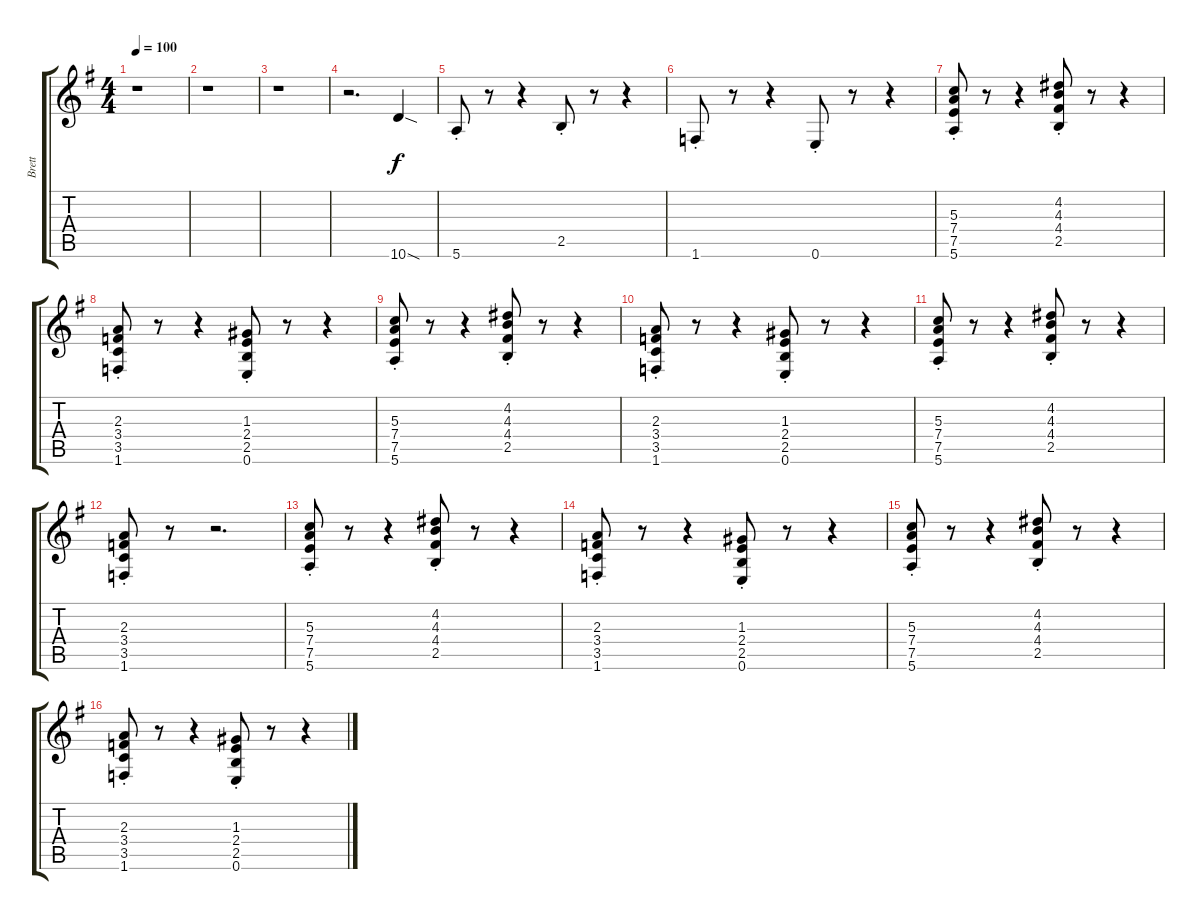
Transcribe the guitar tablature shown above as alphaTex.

\track ("Brett" "Brett") {instrument acousticguitarsteel}
\staff {score tabs}
\tuning (E4 B3 G3 D3 A2 E2) {hide}
\ts (4 4)
\tempo 100
\clef g2
\ks g
r.1{dy f instrument acousticguitarsteel} |
r.1 |
r.1 |
r.2{d} 10.6{sod}.4 |
5.6{st}.8 r.8 r.4 2.5{st}.8 r.8 r.4 |
1.6{st}.8 r.8 r.4 0.6{st}.8 r.8 r.4 |
(5.3{st} 7.4{st} 7.5{st} 5.6{st}).8 r.8 r.4 (4.2{st} 4.3{st} 4.4{st} 2.5{st}).8 r.8 r.4 |
(2.3{st} 3.4{st} 3.5{st} 1.6{st}).8 r.8 r.4 (1.3{st} 2.4{st} 2.5{st} 0.6{st}).8 r.8 r.4 |
(5.3{st} 7.4{st} 7.5{st} 5.6{st}).8 r.8 r.4 (4.2{st} 4.3{st} 4.4{st} 2.5{st}).8 r.8 r.4 |
(2.3{st} 3.4{st} 3.5{st} 1.6{st}).8 r.8 r.4 (1.3{st} 2.4{st} 2.5{st} 0.6{st}).8 r.8 r.4 |
(5.3{st} 7.4{st} 7.5{st} 5.6{st}).8 r.8 r.4 (4.2{st} 4.3{st} 4.4{st} 2.5{st}).8 r.8 r.4 |
(2.3{st} 3.4{st} 3.5{st} 1.6{st}).8 r.8 r.2{d} |
(5.3{st} 7.4{st} 7.5{st} 5.6{st}).8 r.8 r.4 (4.2{st} 4.3{st} 4.4{st} 2.5{st}).8 r.8 r.4 |
(2.3{st} 3.4{st} 3.5{st} 1.6{st}).8 r.8 r.4 (1.3{st} 2.4{st} 2.5{st} 0.6{st}).8 r.8 r.4 |
(5.3{st} 7.4{st} 7.5{st} 5.6{st}).8 r.8 r.4 (4.2{st} 4.3{st} 4.4{st} 2.5{st}).8 r.8 r.4 |
(2.3{st} 3.4{st} 3.5{st} 1.6{st}).8 r.8 r.4 (1.3{st} 2.4{st} 2.5{st} 0.6{st}).8 r.8 r.4
